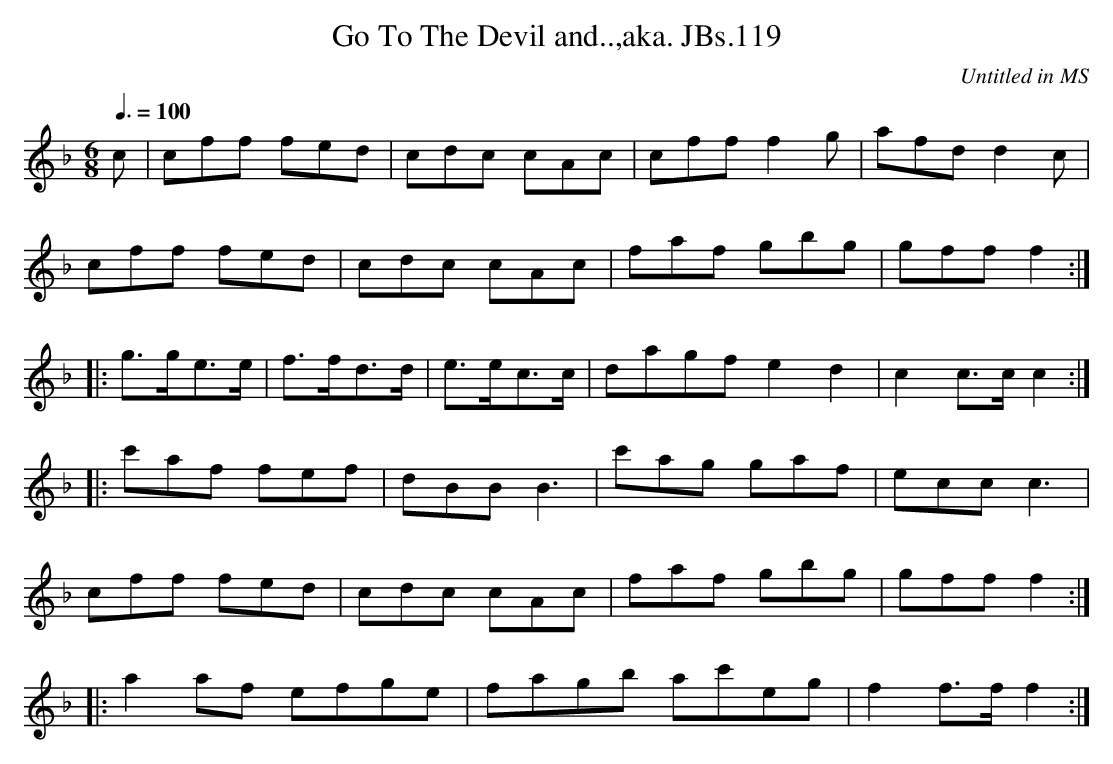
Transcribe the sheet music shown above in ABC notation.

X:1
T:Go To The Devil and..,aka. JBs.119
M:6/8
L:1/8
Q:3/8=100
C:Untitled in MS
K:F
c|cff fed|cdc cAc|cff f2g|afd d2c|
cff fed|cdc cAc|faf gbg|gff f2:|
|:g>ge>e|f>fd>d|e>ec>c|dagf e2d2|c2c>cc2:|
|:c'af fef|dBBB3|c'ag gaf|ecc c3|
cff fed|cdc cAc|faf gbg|gff f2:|
|:a2 af efge|fagb ac'eg|f2f>f f2:|
